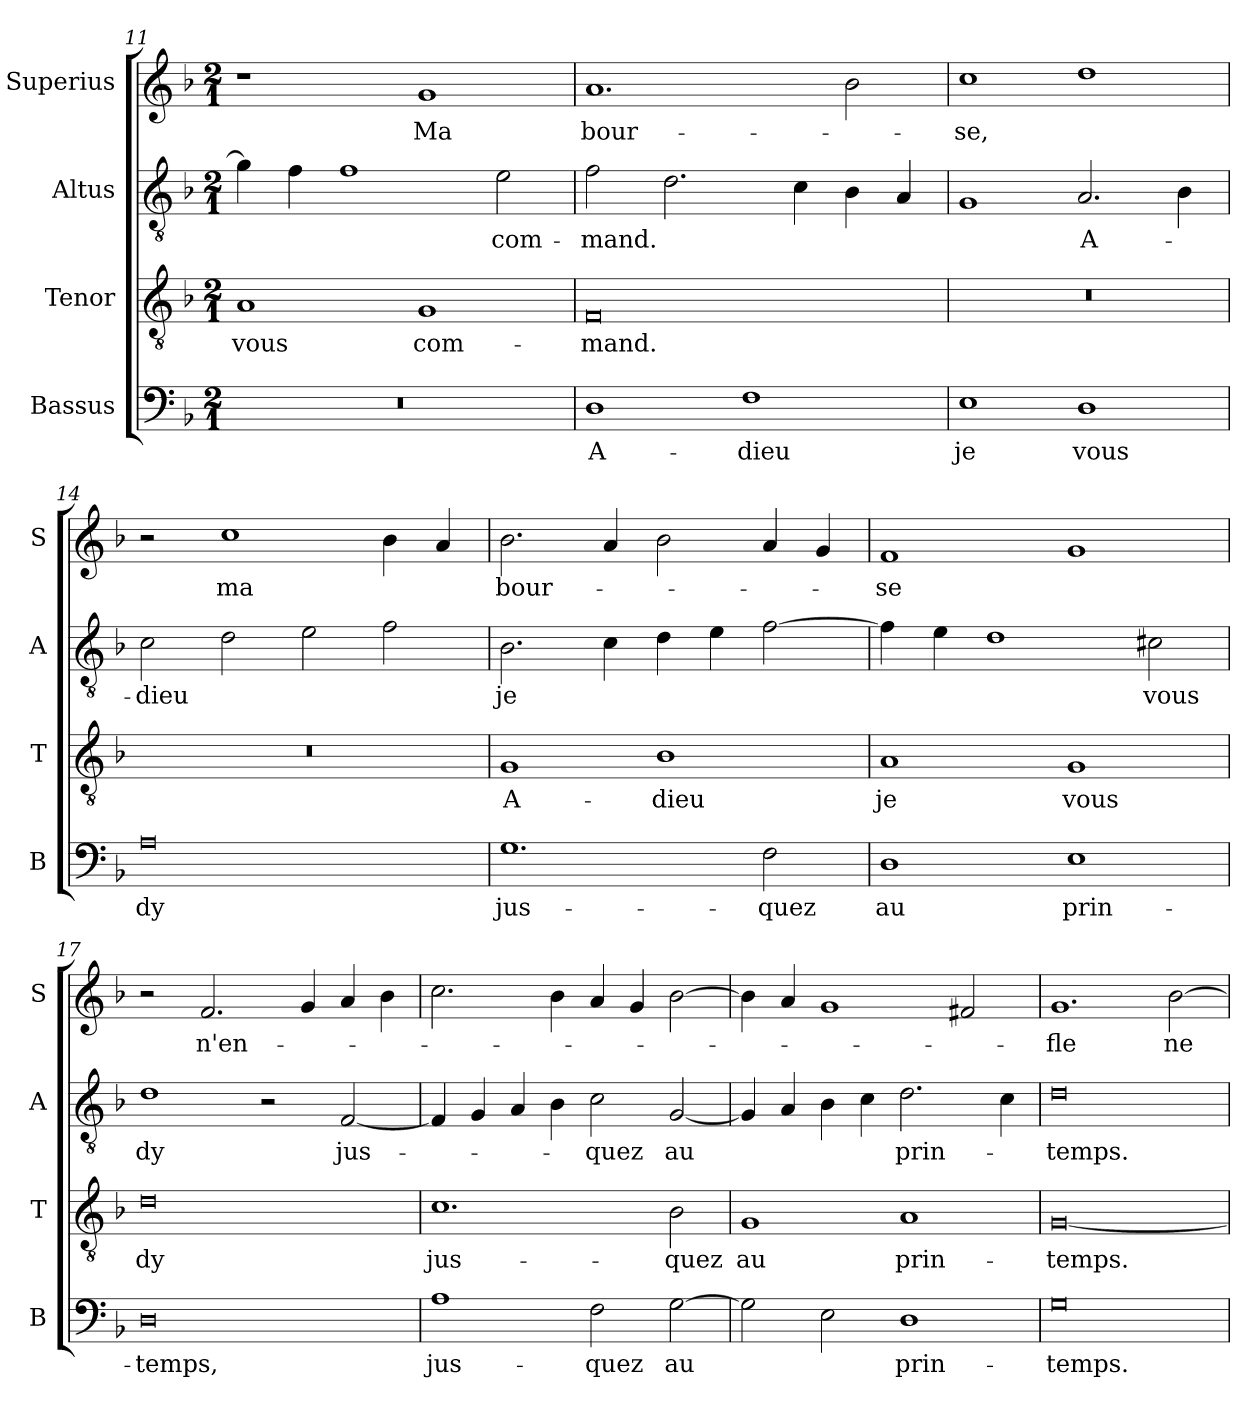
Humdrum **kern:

**kern	**text	**kern	**text	**kern	**text	**kern	**text
*part4	*part4	*part3	*part3	*part2	*part2	*part1	*part1
*staff4	*staff4	*staff3	*staff3	*staff2	*staff2	*staff1	*staff1
*I"Bassus	*	*I"Tenor	*	*I"Altus	*	*I"Superius	*
*I'B	*	*I'T	*	*I'A	*	*I'S	*
*clefF4	*	*clefGv2	*	*clefGv2	*	*clefG2	*
*k[b-]	*	*k[b-]	*	*k[b-]	*	*k[b-]	*
*M2/1	*	*M2/1	*	*M2/1	*	*M2/1	*
=11	=11	=11	=11	=11	=11	=11	=11
0r	.	1A	vous	4g\]	.	1r	.
.	.	.	.	4f\	.	.	.
.	.	.	.	1f	.	.	.
.	.	1G	com-	.	.	1g	Ma
.	.	.	.	2e\	com-	.	.
=12	=12	=12	=12	=12	=12	=12	=12
1D	A-	0F	-mand.	2f\	-mand.	1.a	bour-
.	.	.	.	2.d\	.	.	.
1F	-dieu	.	.	.	.	.	.
.	.	.	.	4c\	.	.	.
.	.	.	.	4B-\	.	2b-\	.
.	.	.	.	4A/	.	.	.
=13	=13	=13	=13	=13	=13	=13	=13
1E	je	0r	.	1G	.	1cc	-se,
1D	vous	.	.	2.A/	A-	1dd	.
.	.	.	.	4B-\	.	.	.
=14	=14	=14	=14	=14	=14	=14	=14
0A	dy	0r	.	2c\	-dieu	2r	.
.	.	.	.	2d\	.	1cc	ma
.	.	.	.	2e\	.	.	.
.	.	.	.	2f\	.	4b-\	.
.	.	.	.	.	.	4a/	.
=15	=15	=15	=15	=15	=15	=15	=15
1.G	jus-	1G	A-	2.B-\	je	2.b-\	bour-
.	.	.	.	4c\	.	4a/	.
.	.	1B-	-dieu	4d\	.	2b-\	.
.	.	.	.	4e\	.	.	.
2F\	-quez	.	.	[2f\	.	4a/	.
.	.	.	.	.	.	4g/	.
=16	=16	=16	=16	=16	=16	=16	=16
1D	au	1A	je	4f\]	.	1f	-se
.	.	.	.	4e\	.	.	.
.	.	.	.	1d	.	.	.
1E	prin-	1G	vous	.	.	1g	.
.	.	.	.	2c#X\	vous	.	.
=17	=17	=17	=17	=17	=17	=17	=17
0D	-temps,	0d	dy	1d	dy	2r	.
.	.	.	.	.	.	2.f/	n'en-
.	.	.	.	2r	.	.	.
.	.	.	.	.	.	4g/	.
.	.	.	.	[2F/	jus-	4a/	.
.	.	.	.	.	.	4b-\	.
=18	=18	=18	=18	=18	=18	=18	=18
1A	jus-	1.c	jus-	4F/]	.	2.cc\	.
.	.	.	.	4G/	.	.	.
.	.	.	.	4A/	.	.	.
.	.	.	.	4B-\	.	4b-\	.
2F\	-quez	.	.	2c\	-quez	4a/	.
.	.	.	.	.	.	4g/	.
[2G\	au	2B-\	-quez	[2G/	au	[2b-\	.
=19	=19	=19	=19	=19	=19	=19	=19
2G\]	.	1G	au	4G/]	.	4b-\]	.
.	.	.	.	4A/	.	4a/	.
2E\	.	.	.	4B-\	.	1g	.
.	.	.	.	4c\	.	.	.
1D	prin-	1A	prin-	2.d\	prin-	.	.
.	.	.	.	.	.	2f#X/	.
.	.	.	.	4c\	.	.	.
=20	=20	=20	=20	=20	=20	=20	=20
0G	-temps.	[0G	-temps.	0d	-temps.	1.g	-fle
.	.	.	.	.	.	[2b-\	ne
=	=	=	=	=	=	=	=
*-	*-	*-	*-	*-	*-	*-	*-
